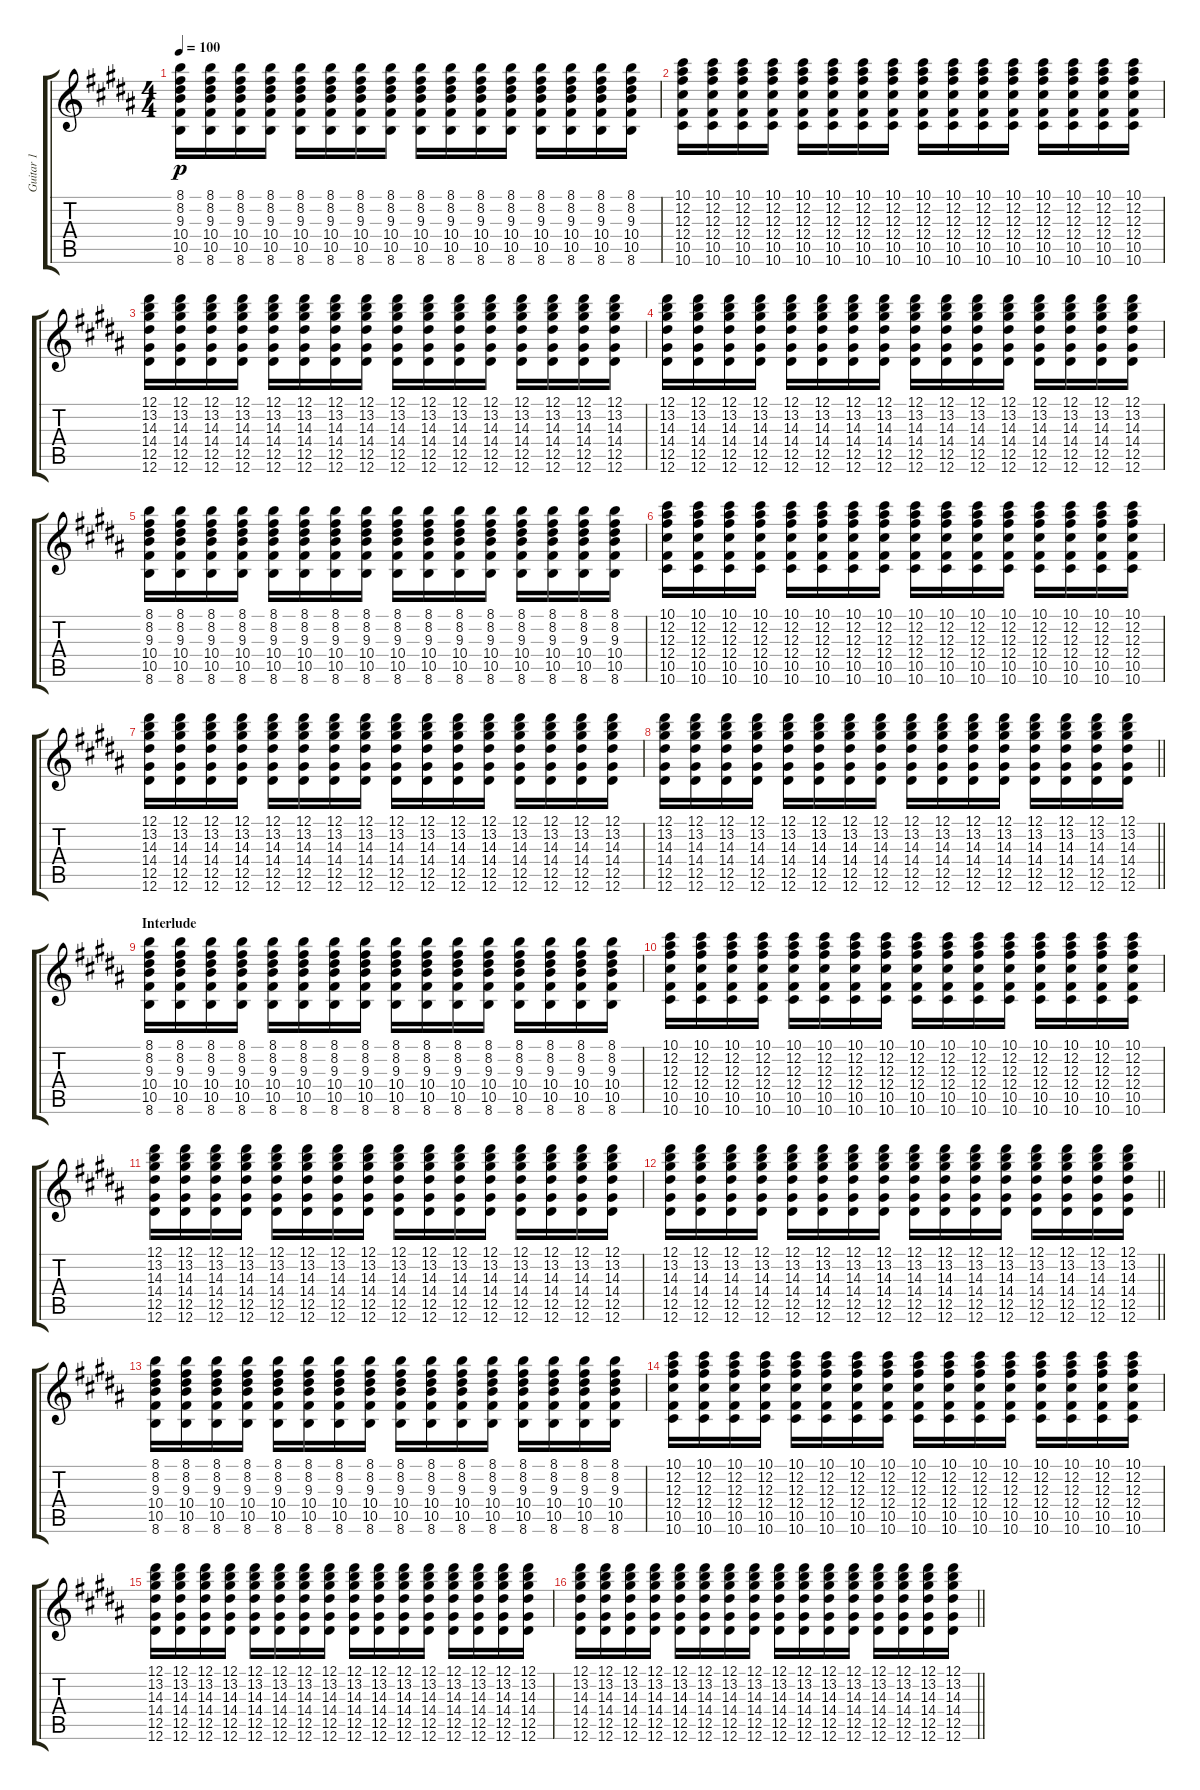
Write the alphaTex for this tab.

\track ("Guitar 1" "Guitar 1") {instrument acousticguitarnylon}
\staff {score tabs}
\tuning (Eb4 Bb3 Gb3 Db3 Ab2 Eb2) {hide}
\ts (4 4)
\tempo 100
\clef g2
\ks b
(8.1 8.2 9.3 10.4 10.5 8.6).16{dy p} (8.1 8.2 9.3 10.4 10.5 8.6).16 (8.1 8.2 9.3 10.4 10.5 8.6).16 (8.1 8.2 9.3 10.4 10.5 8.6).16 (8.1 8.2 9.3 10.4 10.5 8.6).16 (8.1 8.2 9.3 10.4 10.5 8.6).16 (8.1 8.2 9.3 10.4 10.5 8.6).16 (8.1 8.2 9.3 10.4 10.5 8.6).16 (8.1 8.2 9.3 10.4 10.5 8.6).16 (8.1 8.2 9.3 10.4 10.5 8.6).16 (8.1 8.2 9.3 10.4 10.5 8.6).16 (8.1 8.2 9.3 10.4 10.5 8.6).16 (8.1 8.2 9.3 10.4 10.5 8.6).16 (8.1 8.2 9.3 10.4 10.5 8.6).16 (8.1 8.2 9.3 10.4 10.5 8.6).16 (8.1 8.2 9.3 10.4 10.5 8.6).16 |
(10.1 12.2 12.3 12.4 10.5 10.6).16 (10.1 12.2 12.3 12.4 10.5 10.6).16 (10.1 12.2 12.3 12.4 10.5 10.6).16 (10.1 12.2 12.3 12.4 10.5 10.6).16 (10.1 12.2 12.3 12.4 10.5 10.6).16 (10.1 12.2 12.3 12.4 10.5 10.6).16 (10.1 12.2 12.3 12.4 10.5 10.6).16 (10.1 12.2 12.3 12.4 10.5 10.6).16 (10.1 12.2 12.3 12.4 10.5 10.6).16 (10.1 12.2 12.3 12.4 10.5 10.6).16 (10.1 12.2 12.3 12.4 10.5 10.6).16 (10.1 12.2 12.3 12.4 10.5 10.6).16 (10.1 12.2 12.3 12.4 10.5 10.6).16 (10.1 12.2 12.3 12.4 10.5 10.6).16 (10.1 12.2 12.3 12.4 10.5 10.6).16 (10.1 12.2 12.3 12.4 10.5 10.6).16 |
(12.1 13.2 14.3 14.4 12.5 12.6).16 (12.1 13.2 14.3 14.4 12.5 12.6).16 (12.1 13.2 14.3 14.4 12.5 12.6).16 (12.1 13.2 14.3 14.4 12.5 12.6).16 (12.1 13.2 14.3 14.4 12.5 12.6).16 (12.1 13.2 14.3 14.4 12.5 12.6).16 (12.1 13.2 14.3 14.4 12.5 12.6).16 (12.1 13.2 14.3 14.4 12.5 12.6).16 (12.1 13.2 14.3 14.4 12.5 12.6).16 (12.1 13.2 14.3 14.4 12.5 12.6).16 (12.1 13.2 14.3 14.4 12.5 12.6).16 (12.1 13.2 14.3 14.4 12.5 12.6).16 (12.1 13.2 14.3 14.4 12.5 12.6).16 (12.1 13.2 14.3 14.4 12.5 12.6).16 (12.1 13.2 14.3 14.4 12.5 12.6).16 (12.1 13.2 14.3 14.4 12.5 12.6).16 |
(12.1 13.2 14.3 14.4 12.5 12.6).16 (12.1 13.2 14.3 14.4 12.5 12.6).16 (12.1 13.2 14.3 14.4 12.5 12.6).16 (12.1 13.2 14.3 14.4 12.5 12.6).16 (12.1 13.2 14.3 14.4 12.5 12.6).16 (12.1 13.2 14.3 14.4 12.5 12.6).16 (12.1 13.2 14.3 14.4 12.5 12.6).16 (12.1 13.2 14.3 14.4 12.5 12.6).16 (12.1 13.2 14.3 14.4 12.5 12.6).16 (12.1 13.2 14.3 14.4 12.5 12.6).16 (12.1 13.2 14.3 14.4 12.5 12.6).16 (12.1 13.2 14.3 14.4 12.5 12.6).16 (12.1 13.2 14.3 14.4 12.5 12.6).16 (12.1 13.2 14.3 14.4 12.5 12.6).16 (12.1 13.2 14.3 14.4 12.5 12.6).16 (12.1 13.2 14.3 14.4 12.5 12.6).16 |
(8.1 8.2 9.3 10.4 10.5 8.6).16 (8.1 8.2 9.3 10.4 10.5 8.6).16 (8.1 8.2 9.3 10.4 10.5 8.6).16 (8.1 8.2 9.3 10.4 10.5 8.6).16 (8.1 8.2 9.3 10.4 10.5 8.6).16 (8.1 8.2 9.3 10.4 10.5 8.6).16 (8.1 8.2 9.3 10.4 10.5 8.6).16 (8.1 8.2 9.3 10.4 10.5 8.6).16 (8.1 8.2 9.3 10.4 10.5 8.6).16 (8.1 8.2 9.3 10.4 10.5 8.6).16 (8.1 8.2 9.3 10.4 10.5 8.6).16 (8.1 8.2 9.3 10.4 10.5 8.6).16 (8.1 8.2 9.3 10.4 10.5 8.6).16 (8.1 8.2 9.3 10.4 10.5 8.6).16 (8.1 8.2 9.3 10.4 10.5 8.6).16 (8.1 8.2 9.3 10.4 10.5 8.6).16 |
(10.1 12.2 12.3 12.4 10.5 10.6).16 (10.1 12.2 12.3 12.4 10.5 10.6).16 (10.1 12.2 12.3 12.4 10.5 10.6).16 (10.1 12.2 12.3 12.4 10.5 10.6).16 (10.1 12.2 12.3 12.4 10.5 10.6).16 (10.1 12.2 12.3 12.4 10.5 10.6).16 (10.1 12.2 12.3 12.4 10.5 10.6).16 (10.1 12.2 12.3 12.4 10.5 10.6).16 (10.1 12.2 12.3 12.4 10.5 10.6).16 (10.1 12.2 12.3 12.4 10.5 10.6).16 (10.1 12.2 12.3 12.4 10.5 10.6).16 (10.1 12.2 12.3 12.4 10.5 10.6).16 (10.1 12.2 12.3 12.4 10.5 10.6).16 (10.1 12.2 12.3 12.4 10.5 10.6).16 (10.1 12.2 12.3 12.4 10.5 10.6).16 (10.1 12.2 12.3 12.4 10.5 10.6).16 |
(12.1 13.2 14.3 14.4 12.5 12.6).16 (12.1 13.2 14.3 14.4 12.5 12.6).16 (12.1 13.2 14.3 14.4 12.5 12.6).16 (12.1 13.2 14.3 14.4 12.5 12.6).16 (12.1 13.2 14.3 14.4 12.5 12.6).16 (12.1 13.2 14.3 14.4 12.5 12.6).16 (12.1 13.2 14.3 14.4 12.5 12.6).16 (12.1 13.2 14.3 14.4 12.5 12.6).16 (12.1 13.2 14.3 14.4 12.5 12.6).16 (12.1 13.2 14.3 14.4 12.5 12.6).16 (12.1 13.2 14.3 14.4 12.5 12.6).16 (12.1 13.2 14.3 14.4 12.5 12.6).16 (12.1 13.2 14.3 14.4 12.5 12.6).16 (12.1 13.2 14.3 14.4 12.5 12.6).16 (12.1 13.2 14.3 14.4 12.5 12.6).16 (12.1 13.2 14.3 14.4 12.5 12.6).16 |
\barLineRight lightlight
(12.1 13.2 14.3 14.4 12.5 12.6).16 (12.1 13.2 14.3 14.4 12.5 12.6).16 (12.1 13.2 14.3 14.4 12.5 12.6).16 (12.1 13.2 14.3 14.4 12.5 12.6).16 (12.1 13.2 14.3 14.4 12.5 12.6).16 (12.1 13.2 14.3 14.4 12.5 12.6).16 (12.1 13.2 14.3 14.4 12.5 12.6).16 (12.1 13.2 14.3 14.4 12.5 12.6).16 (12.1 13.2 14.3 14.4 12.5 12.6).16 (12.1 13.2 14.3 14.4 12.5 12.6).16 (12.1 13.2 14.3 14.4 12.5 12.6).16 (12.1 13.2 14.3 14.4 12.5 12.6).16 (12.1 13.2 14.3 14.4 12.5 12.6).16 (12.1 13.2 14.3 14.4 12.5 12.6).16 (12.1 13.2 14.3 14.4 12.5 12.6).16 (12.1 13.2 14.3 14.4 12.5 12.6).16 |
\section ("" "Interlude")
(8.1 8.2 9.3 10.4 10.5 8.6).16 (8.1 8.2 9.3 10.4 10.5 8.6).16 (8.1 8.2 9.3 10.4 10.5 8.6).16 (8.1 8.2 9.3 10.4 10.5 8.6).16 (8.1 8.2 9.3 10.4 10.5 8.6).16 (8.1 8.2 9.3 10.4 10.5 8.6).16 (8.1 8.2 9.3 10.4 10.5 8.6).16 (8.1 8.2 9.3 10.4 10.5 8.6).16 (8.1 8.2 9.3 10.4 10.5 8.6).16 (8.1 8.2 9.3 10.4 10.5 8.6).16 (8.1 8.2 9.3 10.4 10.5 8.6).16 (8.1 8.2 9.3 10.4 10.5 8.6).16 (8.1 8.2 9.3 10.4 10.5 8.6).16 (8.1 8.2 9.3 10.4 10.5 8.6).16 (8.1 8.2 9.3 10.4 10.5 8.6).16 (8.1 8.2 9.3 10.4 10.5 8.6).16 |
(10.1 12.2 12.3 12.4 10.5 10.6).16 (10.1 12.2 12.3 12.4 10.5 10.6).16 (10.1 12.2 12.3 12.4 10.5 10.6).16 (10.1 12.2 12.3 12.4 10.5 10.6).16 (10.1 12.2 12.3 12.4 10.5 10.6).16 (10.1 12.2 12.3 12.4 10.5 10.6).16 (10.1 12.2 12.3 12.4 10.5 10.6).16 (10.1 12.2 12.3 12.4 10.5 10.6).16 (10.1 12.2 12.3 12.4 10.5 10.6).16 (10.1 12.2 12.3 12.4 10.5 10.6).16 (10.1 12.2 12.3 12.4 10.5 10.6).16 (10.1 12.2 12.3 12.4 10.5 10.6).16 (10.1 12.2 12.3 12.4 10.5 10.6).16 (10.1 12.2 12.3 12.4 10.5 10.6).16 (10.1 12.2 12.3 12.4 10.5 10.6).16 (10.1 12.2 12.3 12.4 10.5 10.6).16 |
(12.1 13.2 14.3 14.4 12.5 12.6).16 (12.1 13.2 14.3 14.4 12.5 12.6).16 (12.1 13.2 14.3 14.4 12.5 12.6).16 (12.1 13.2 14.3 14.4 12.5 12.6).16 (12.1 13.2 14.3 14.4 12.5 12.6).16 (12.1 13.2 14.3 14.4 12.5 12.6).16 (12.1 13.2 14.3 14.4 12.5 12.6).16 (12.1 13.2 14.3 14.4 12.5 12.6).16 (12.1 13.2 14.3 14.4 12.5 12.6).16 (12.1 13.2 14.3 14.4 12.5 12.6).16 (12.1 13.2 14.3 14.4 12.5 12.6).16 (12.1 13.2 14.3 14.4 12.5 12.6).16 (12.1 13.2 14.3 14.4 12.5 12.6).16 (12.1 13.2 14.3 14.4 12.5 12.6).16 (12.1 13.2 14.3 14.4 12.5 12.6).16 (12.1 13.2 14.3 14.4 12.5 12.6).16 |
\barLineRight lightlight
(12.1 13.2 14.3 14.4 12.5 12.6).16 (12.1 13.2 14.3 14.4 12.5 12.6).16 (12.1 13.2 14.3 14.4 12.5 12.6).16 (12.1 13.2 14.3 14.4 12.5 12.6).16 (12.1 13.2 14.3 14.4 12.5 12.6).16 (12.1 13.2 14.3 14.4 12.5 12.6).16 (12.1 13.2 14.3 14.4 12.5 12.6).16 (12.1 13.2 14.3 14.4 12.5 12.6).16 (12.1 13.2 14.3 14.4 12.5 12.6).16 (12.1 13.2 14.3 14.4 12.5 12.6).16 (12.1 13.2 14.3 14.4 12.5 12.6).16 (12.1 13.2 14.3 14.4 12.5 12.6).16 (12.1 13.2 14.3 14.4 12.5 12.6).16 (12.1 13.2 14.3 14.4 12.5 12.6).16 (12.1 13.2 14.3 14.4 12.5 12.6).16 (12.1 13.2 14.3 14.4 12.5 12.6).16 |
(8.1 8.2 9.3 10.4 10.5 8.6).16 (8.1 8.2 9.3 10.4 10.5 8.6).16 (8.1 8.2 9.3 10.4 10.5 8.6).16 (8.1 8.2 9.3 10.4 10.5 8.6).16 (8.1 8.2 9.3 10.4 10.5 8.6).16 (8.1 8.2 9.3 10.4 10.5 8.6).16 (8.1 8.2 9.3 10.4 10.5 8.6).16 (8.1 8.2 9.3 10.4 10.5 8.6).16 (8.1 8.2 9.3 10.4 10.5 8.6).16 (8.1 8.2 9.3 10.4 10.5 8.6).16 (8.1 8.2 9.3 10.4 10.5 8.6).16 (8.1 8.2 9.3 10.4 10.5 8.6).16 (8.1 8.2 9.3 10.4 10.5 8.6).16 (8.1 8.2 9.3 10.4 10.5 8.6).16 (8.1 8.2 9.3 10.4 10.5 8.6).16 (8.1 8.2 9.3 10.4 10.5 8.6).16 |
(10.1 12.2 12.3 12.4 10.5 10.6).16 (10.1 12.2 12.3 12.4 10.5 10.6).16 (10.1 12.2 12.3 12.4 10.5 10.6).16 (10.1 12.2 12.3 12.4 10.5 10.6).16 (10.1 12.2 12.3 12.4 10.5 10.6).16 (10.1 12.2 12.3 12.4 10.5 10.6).16 (10.1 12.2 12.3 12.4 10.5 10.6).16 (10.1 12.2 12.3 12.4 10.5 10.6).16 (10.1 12.2 12.3 12.4 10.5 10.6).16 (10.1 12.2 12.3 12.4 10.5 10.6).16 (10.1 12.2 12.3 12.4 10.5 10.6).16 (10.1 12.2 12.3 12.4 10.5 10.6).16 (10.1 12.2 12.3 12.4 10.5 10.6).16 (10.1 12.2 12.3 12.4 10.5 10.6).16 (10.1 12.2 12.3 12.4 10.5 10.6).16 (10.1 12.2 12.3 12.4 10.5 10.6).16 |
(12.1 13.2 14.3 14.4 12.5 12.6).16 (12.1 13.2 14.3 14.4 12.5 12.6).16 (12.1 13.2 14.3 14.4 12.5 12.6).16 (12.1 13.2 14.3 14.4 12.5 12.6).16 (12.1 13.2 14.3 14.4 12.5 12.6).16 (12.1 13.2 14.3 14.4 12.5 12.6).16 (12.1 13.2 14.3 14.4 12.5 12.6).16 (12.1 13.2 14.3 14.4 12.5 12.6).16 (12.1 13.2 14.3 14.4 12.5 12.6).16 (12.1 13.2 14.3 14.4 12.5 12.6).16 (12.1 13.2 14.3 14.4 12.5 12.6).16 (12.1 13.2 14.3 14.4 12.5 12.6).16 (12.1 13.2 14.3 14.4 12.5 12.6).16 (12.1 13.2 14.3 14.4 12.5 12.6).16 (12.1 13.2 14.3 14.4 12.5 12.6).16 (12.1 13.2 14.3 14.4 12.5 12.6).16 |
\barLineRight lightlight
(12.1 13.2 14.3 14.4 12.5 12.6).16 (12.1 13.2 14.3 14.4 12.5 12.6).16 (12.1 13.2 14.3 14.4 12.5 12.6).16 (12.1 13.2 14.3 14.4 12.5 12.6).16 (12.1 13.2 14.3 14.4 12.5 12.6).16 (12.1 13.2 14.3 14.4 12.5 12.6).16 (12.1 13.2 14.3 14.4 12.5 12.6).16 (12.1 13.2 14.3 14.4 12.5 12.6).16 (12.1 13.2 14.3 14.4 12.5 12.6).16 (12.1 13.2 14.3 14.4 12.5 12.6).16 (12.1 13.2 14.3 14.4 12.5 12.6).16 (12.1 13.2 14.3 14.4 12.5 12.6).16 (12.1 13.2 14.3 14.4 12.5 12.6).16 (12.1 13.2 14.3 14.4 12.5 12.6).16 (12.1 13.2 14.3 14.4 12.5 12.6).16 (12.1 13.2 14.3 14.4 12.5 12.6).16
